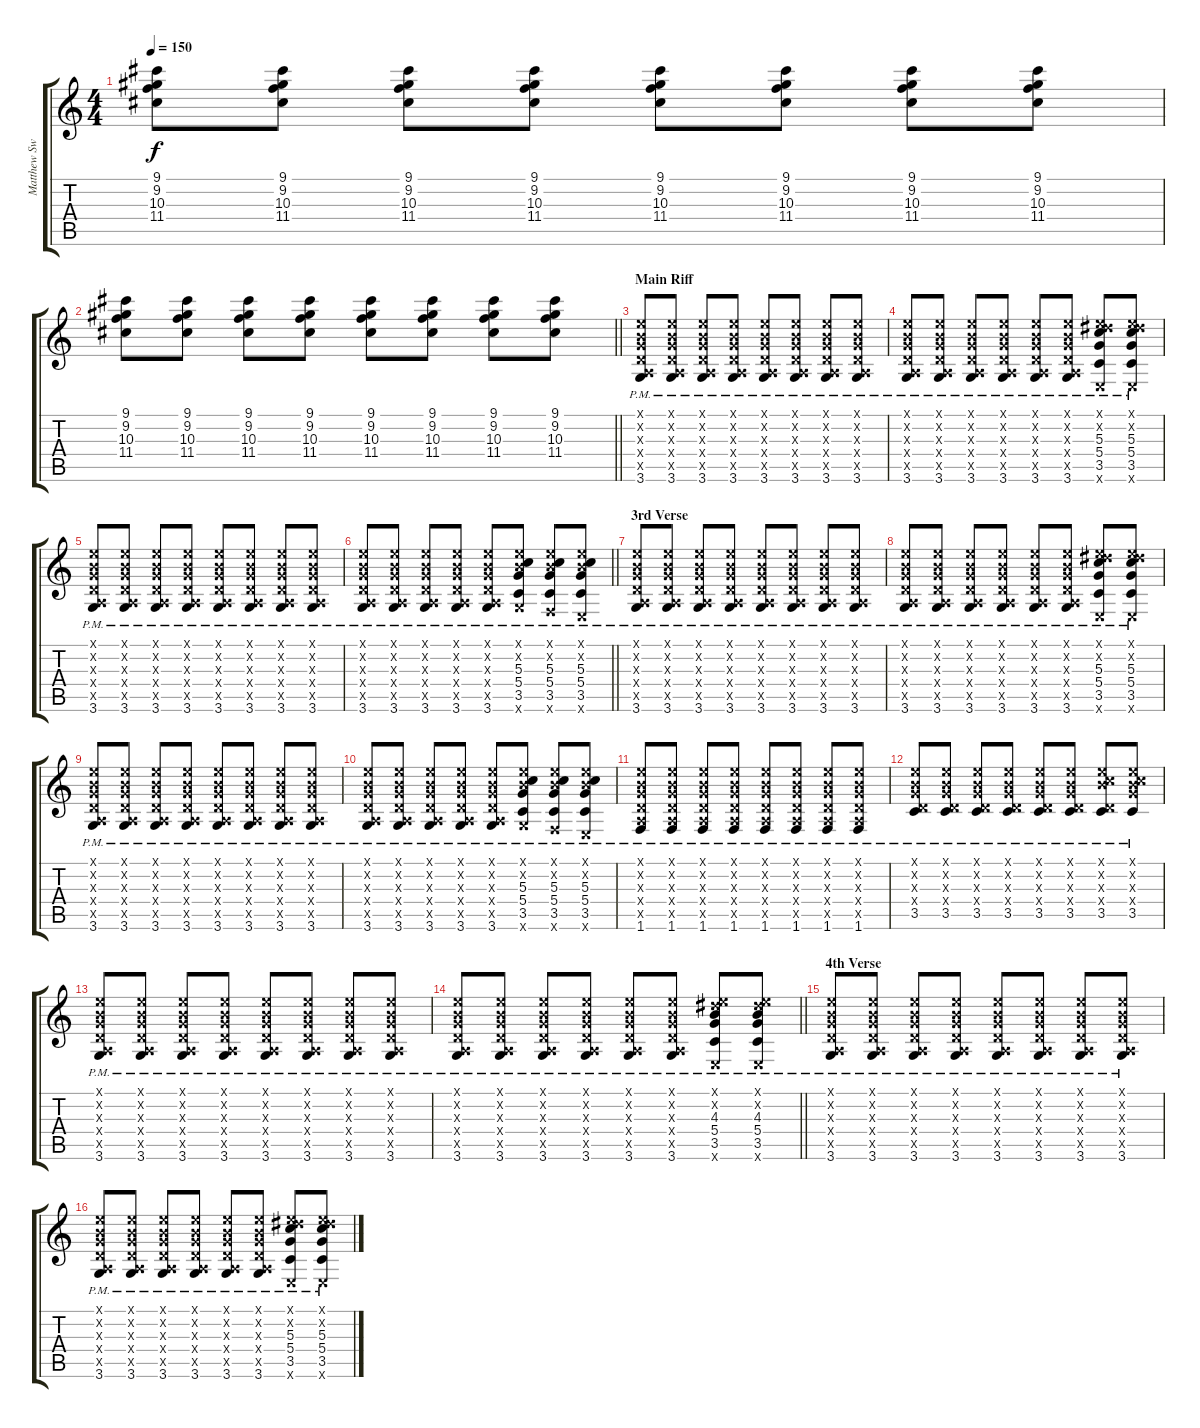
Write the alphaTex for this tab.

\track ("Matthew Swinnerton" "Matthew Sw") {instrument overdrivenguitar}
\staff {score tabs}
\tuning (E4 B3 G3 D3 A2 E2) {hide}
\ts (4 4)
\tempo 150
\clef g2
\ks c
(9.1 9.2 10.3 11.4).8{dy f} (9.1 9.2 10.3 11.4).8 (9.1 9.2 10.3 11.4).8 (9.1 9.2 10.3 11.4).8 (9.1 9.2 10.3 11.4).8 (9.1 9.2 10.3 11.4).8 (9.1 9.2 10.3 11.4).8 (9.1 9.2 10.3 11.4).8 |
\barLineRight lightlight
(9.1 9.2 10.3 11.4).8 (9.1 9.2 10.3 11.4).8 (9.1 9.2 10.3 11.4).8 (9.1 9.2 10.3 11.4).8 (9.1 9.2 10.3 11.4).8 (9.1 9.2 10.3 11.4).8 (9.1 9.2 10.3 11.4).8 (9.1 9.2 10.3 11.4).8 |
\section ("" "Main Riff")
(0.1{x} 0.2{x} 0.3{x} 0.4{x} 0.5{x} 3.6{pm}).8 (0.1{x} 0.2{x} 0.3{x} 0.4{x} 0.5{x} 3.6{pm}).8 (0.1{x} 0.2{x} 0.3{x} 0.4{x} 0.5{x} 3.6{pm}).8 (0.1{x} 0.2{x} 0.3{x} 0.4{x} 0.5{x} 3.6{pm}).8 (0.1{x} 0.2{x} 0.3{x} 0.4{x} 0.5{x} 3.6{pm}).8 (0.1{x} 0.2{x} 0.3{x} 0.4{x} 0.5{x} 3.6{pm}).8 (0.1{x} 0.2{x} 0.3{x} 0.4{x} 0.5{x} 3.6{pm}).8 (0.1{x} 0.2{x} 0.3{x} 0.4{x} 0.5{x} 3.6{pm}).8 |
(0.1{x} 0.2{x} 0.3{x} 0.4{x} 0.5{x} 3.6{pm}).8 (0.1{x} 0.2{x} 0.3{x} 0.4{x} 0.5{x} 3.6{pm}).8 (0.1{x} 0.2{x} 0.3{x} 0.4{x} 0.5{x} 3.6{pm}).8 (0.1{x} 0.2{x} 0.3{x} 0.4{x} 0.5{x} 3.6{pm}).8 (0.1{x} 0.2{x} 0.3{x} 0.4{x} 0.5{x} 3.6{pm}).8 (0.1{x} 0.2{x} 0.3{x} 0.4{x} 0.5{x} 3.6{pm}).8 (0.1{x} 4.2{x} 5.3 5.4 3.5{pm} 0.6{x}).8 (0.1{x} 4.2{x} 5.3 5.4 3.5{pm} 0.6{x}).8 |
(0.1{x} 0.2{x} 0.3{x} 0.4{x} 0.5{x} 3.6{pm}).8 (0.1{x} 0.2{x} 0.3{x} 0.4{x} 0.5{x} 3.6{pm}).8 (0.1{x} 0.2{x} 0.3{x} 0.4{x} 0.5{x} 3.6{pm}).8 (0.1{x} 0.2{x} 0.3{x} 0.4{x} 0.5{x} 3.6{pm}).8 (0.1{x} 0.2{x} 0.3{x} 0.4{x} 0.5{x} 3.6{pm}).8 (0.1{x} 0.2{x} 0.3{x} 0.4{x} 0.5{x} 3.6{pm}).8 (0.1{x} 0.2{x} 0.3{x} 0.4{x} 0.5{x} 3.6{pm}).8 (0.1{x} 0.2{x} 0.3{x} 0.4{x} 0.5{x} 3.6{pm}).8 |
\barLineRight lightlight
(0.1{x} 0.2{x} 0.3{x} 0.4{x} 0.5{x} 3.6{pm}).8 (0.1{x} 0.2{x} 0.3{x} 0.4{x} 0.5{x} 3.6{pm}).8 (0.1{x} 0.2{x} 0.3{x} 0.4{x} 0.5{x} 3.6{pm}).8 (0.1{x} 0.2{x} 0.3{x} 0.4{x} 0.5{x} 3.6{pm}).8 (0.1{x} 0.2{x} 0.3{x} 0.4{x} 0.5{x} 3.6{pm}).8 (0.1{x} 0.2{x} 5.3 5.4 3.5 3.6{pm x}).8 (0.1{x} 0.2{x} 5.3 5.4 3.5{pm} 1.6{pm x}).8 (0.1{x} 0.2{x} 5.3 5.4 3.5{pm} 0.6{x}).8 |
\section ("" "3rd Verse")
(0.1{x} 0.2{x} 0.3{x} 0.4{x} 0.5{x} 3.6{pm}).8 (0.1{x} 0.2{x} 0.3{x} 0.4{x} 0.5{x} 3.6{pm}).8 (0.1{x} 0.2{x} 0.3{x} 0.4{x} 0.5{x} 3.6{pm}).8 (0.1{x} 0.2{x} 0.3{x} 0.4{x} 0.5{x} 3.6{pm}).8 (0.1{x} 0.2{x} 0.3{x} 0.4{x} 0.5{x} 3.6{pm}).8 (0.1{x} 0.2{x} 0.3{x} 0.4{x} 0.5{x} 3.6{pm}).8 (0.1{x} 0.2{x} 0.3{x} 0.4{x} 0.5{x} 3.6{pm}).8 (0.1{x} 0.2{x} 0.3{x} 0.4{x} 0.5{x} 3.6{pm}).8 |
(0.1{x} 0.2{x} 0.3{x} 0.4{x} 0.5{x} 3.6{pm}).8 (0.1{x} 0.2{x} 0.3{x} 0.4{x} 0.5{x} 3.6{pm}).8 (0.1{x} 0.2{x} 0.3{x} 0.4{x} 0.5{x} 3.6{pm}).8 (0.1{x} 0.2{x} 0.3{x} 0.4{x} 0.5{x} 3.6{pm}).8 (0.1{x} 0.2{x} 0.3{x} 0.4{x} 0.5{x} 3.6{pm}).8 (0.1{x} 0.2{x} 0.3{x} 0.4{x} 0.5{x} 3.6{pm}).8 (0.1{x} 4.2{x} 5.3 5.4 3.5{pm} 0.6{x}).8 (0.1{x} 4.2{x} 5.3 5.4 3.5{pm} 0.6{x}).8 |
(0.1{x} 0.2{x} 0.3{x} 0.4{x} 0.5{x} 3.6{pm}).8 (0.1{x} 0.2{x} 0.3{x} 0.4{x} 0.5{x} 3.6{pm}).8 (0.1{x} 0.2{x} 0.3{x} 0.4{x} 0.5{x} 3.6{pm}).8 (0.1{x} 0.2{x} 0.3{x} 0.4{x} 0.5{x} 3.6{pm}).8 (0.1{x} 0.2{x} 0.3{x} 0.4{x} 0.5{x} 3.6{pm}).8 (0.1{x} 0.2{x} 0.3{x} 0.4{x} 0.5{x} 3.6{pm}).8 (0.1{x} 0.2{x} 0.3{x} 0.4{x} 0.5{x} 3.6{pm}).8 (0.1{x} 0.2{x} 0.3{x} 0.4{x} 0.5{x} 3.6{pm}).8 |
(0.1{x} 0.2{x} 0.3{x} 0.4{x} 0.5{x} 3.6{pm}).8 (0.1{x} 0.2{x} 0.3{x} 0.4{x} 0.5{x} 3.6{pm}).8 (0.1{x} 0.2{x} 0.3{x} 0.4{x} 0.5{x} 3.6{pm}).8 (0.1{x} 0.2{x} 0.3{x} 0.4{x} 0.5{x} 3.6{pm}).8 (0.1{x} 0.2{x} 0.3{x} 0.4{x} 0.5{x} 3.6{pm}).8 (0.1{x} 0.2{x} 5.3 5.4 3.5 3.6{pm x}).8 (0.1{x} 0.2{x} 5.3 5.4 3.5{pm} 1.6{pm x}).8 (0.1{x} 0.2{x} 5.3 5.4 3.5{pm} 0.6{x}).8 |
(0.1{x} 0.2{x} 0.3{x} 0.4{x} 0.5{x} 1.6{pm}).8 (0.1{x} 0.2{x} 0.3{x} 0.4{x} 0.5{x} 1.6{pm}).8 (0.1{x} 0.2{x} 0.3{x} 0.4{x} 0.5{x} 1.6{pm}).8 (0.1{x} 0.2{x} 0.3{x} 0.4{x} 0.5{x} 1.6{pm}).8 (0.1{x} 0.2{x} 0.3{x} 0.4{x} 0.5{x} 1.6{pm}).8 (0.1{x} 0.2{x} 0.3{x} 0.4{x} 0.5{x} 1.6{pm}).8 (0.1{x} 0.2{x} 0.3{x} 0.4{x} 0.5{x} 1.6{pm}).8 (0.1{x} 0.2{x} 0.3{x} 0.4{x} 0.5{x} 1.6{pm}).8 |
(0.1{x} 0.2{x} 0.3{x} 0.4{x} 3.5{pm}).8 (0.1{x} 0.2{x} 0.3{x} 0.4{x} 3.5{pm}).8 (0.1{x} 0.2{x} 0.3{x} 0.4{x} 3.5{pm}).8 (0.1{x} 0.2{x} 0.3{x} 0.4{x} 3.5{pm}).8 (0.1{x} 0.2{x} 0.3{x} 0.4{x} 3.5{pm}).8 (0.1{x} 0.2{x} 0.3{x} 0.4{x} 3.5{pm}).8 (0.1{x} 0.2{x} 5.3{x} 0.4{x} 3.5{pm}).8 (0.1{x} 0.2{x} 5.3{x} 5.4{x} 3.5{pm}).8 |
(0.1{x} 0.2{x} 0.3{x} 0.4{x} 0.5{x} 3.6{pm}).8 (0.1{x} 0.2{x} 0.3{x} 0.4{x} 0.5{x} 3.6{pm}).8 (0.1{x} 0.2{x} 0.3{x} 0.4{x} 0.5{x} 3.6{pm}).8 (0.1{x} 0.2{x} 0.3{x} 0.4{x} 0.5{x} 3.6{pm}).8 (0.1{x} 0.2{x} 0.3{x} 0.4{x} 0.5{x} 3.6{pm}).8 (0.1{x} 0.2{x} 0.3{x} 0.4{x} 0.5{x} 3.6{pm}).8 (0.1{x} 0.2{x} 0.3{x} 0.4{x} 0.5{x} 3.6{pm}).8 (0.1{x} 0.2{x} 0.3{x} 0.4{x} 0.5{x} 3.6{pm}).8 |
\barLineRight lightlight
(0.1{x} 0.2{x} 0.3{x} 0.4{x} 0.5{x} 3.6{pm}).8 (0.1{x} 0.2{x} 0.3{x} 0.4{x} 0.5{x} 3.6{pm}).8 (0.1{x} 0.2{x} 0.3{x} 0.4{x} 0.5{x} 3.6{pm}).8 (0.1{x} 0.2{x} 0.3{x} 0.4{x} 0.5{x} 3.6{pm}).8 (0.1{x} 0.2{x} 0.3{x} 0.4{x} 0.5{x} 3.6{pm}).8 (0.1{x} 0.2{x} 0.3{x} 0.4{x} 0.5{x} 3.6{pm}).8 (0.1{x} 4.2{x} 4.3 5.4 3.5{pm} 0.6{x}).8 (0.1{x} 4.2{x} 4.3 5.4 3.5{pm} 0.6{x}).8 |
\section ("" "4th Verse")
(0.1{x} 0.2{x} 0.3{x} 0.4{x} 0.5{x} 3.6{pm}).8 (0.1{x} 0.2{x} 0.3{x} 0.4{x} 0.5{x} 3.6{pm}).8 (0.1{x} 0.2{x} 0.3{x} 0.4{x} 0.5{x} 3.6{pm}).8 (0.1{x} 0.2{x} 0.3{x} 0.4{x} 0.5{x} 3.6{pm}).8 (0.1{x} 0.2{x} 0.3{x} 0.4{x} 0.5{x} 3.6{pm}).8 (0.1{x} 0.2{x} 0.3{x} 0.4{x} 0.5{x} 3.6{pm}).8 (0.1{x} 0.2{x} 0.3{x} 0.4{x} 0.5{x} 3.6{pm}).8 (0.1{x} 0.2{x} 0.3{x} 0.4{x} 0.5{x} 3.6{pm}).8 |
(0.1{x} 0.2{x} 0.3{x} 0.4{x} 0.5{x} 3.6{pm}).8 (0.1{x} 0.2{x} 0.3{x} 0.4{x} 0.5{x} 3.6{pm}).8 (0.1{x} 0.2{x} 0.3{x} 0.4{x} 0.5{x} 3.6{pm}).8 (0.1{x} 0.2{x} 0.3{x} 0.4{x} 0.5{x} 3.6{pm}).8 (0.1{x} 0.2{x} 0.3{x} 0.4{x} 0.5{x} 3.6{pm}).8 (0.1{x} 0.2{x} 0.3{x} 0.4{x} 0.5{x} 3.6{pm}).8 (0.1{x} 4.2{x} 5.3 5.4 3.5{pm} 0.6{x}).8 (0.1{x} 4.2{x} 5.3 5.4 3.5{pm} 0.6{x}).8
